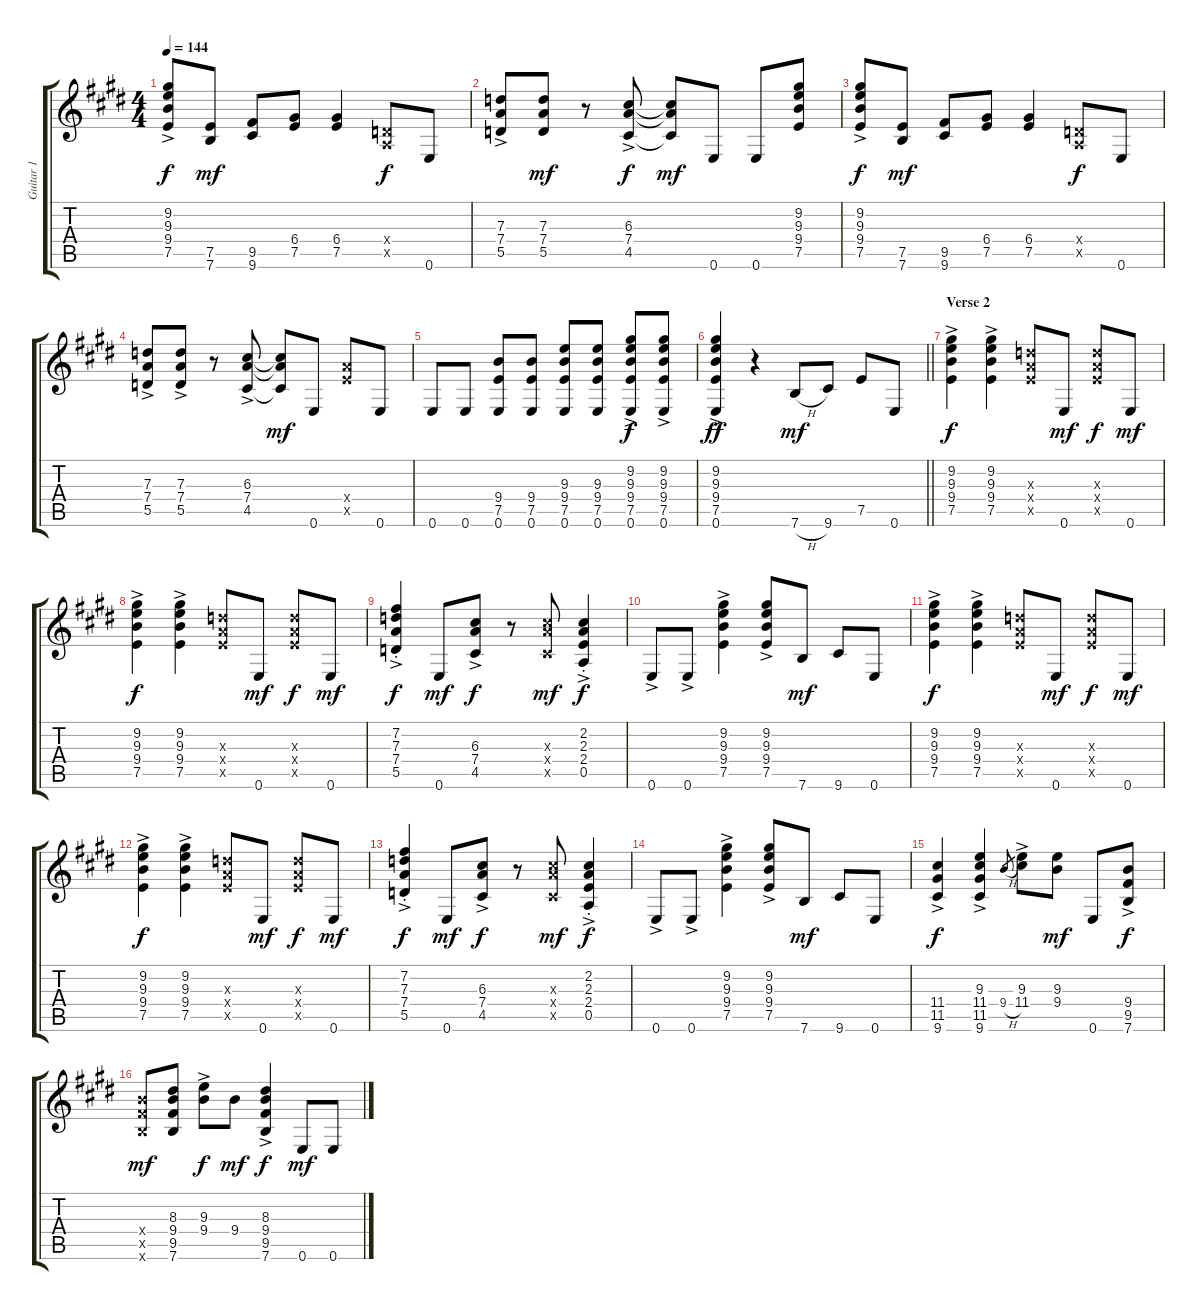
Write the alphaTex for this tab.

\track ("Guitar 1" "Guitar 1") {instrument overdrivenguitar}
\staff {score tabs}
\tuning (E4 B3 G3 D3 A2 E2) {hide}
\ts (4 4)
\tempo 144
\clef g2
\ks c#minor
(9.2{ac} 9.3{ac} 9.4{ac} 7.5{ac}).8{dy f} (7.5 7.6).8{dy mf} (9.5 9.6).8 (6.4 7.5).8 (6.4 7.5).4 (0.4{x} 0.5{x}).8{dy f} 0.6.8 |
\ks e
(7.3{ac} 7.4{ac} 5.5{ac}).8 (7.3 7.4 5.5).8{dy mf} r.8 (6.3{ac} 7.4{ac} 4.5{ac}).8{dy f} (6.3{t} 7.4{t} 4.5{t}).8{dy mf} 0.6.8 0.6.8 (9.2 9.3 9.4 7.5).8 |
\ks c#minor
(9.2{ac} 9.3{ac} 9.4{ac} 7.5{ac}).8{dy f} (7.5 7.6).8{dy mf} (9.5 9.6).8 (6.4 7.5).8 (6.4 7.5).4 (0.4{x} 0.5{x}).8{dy f} 0.6.8 |
\ks e
(7.3{ac} 7.4{ac} 5.5{ac}).8 (7.3{ac} 7.4{ac} 5.5{ac}).8 r.8 (6.3{ac} 7.4{ac} 4.5{ac}).8 (6.3{t} 7.4{t} 4.5{t}).8{dy mf} 0.6.8 (7.4{x} 7.5{x}).8 0.6.8 |
\ks c#minor
0.6.8 0.6.8 (9.4 7.5 0.6).8 (9.4 7.5 0.6).8 (9.3 9.4 7.5 0.6).8 (9.3 9.4 7.5 0.6).8 (9.2{ac} 9.3{ac} 9.4{ac} 7.5{ac} 0.6{ac}).8{dy f} (9.2{ac} 9.3{ac} 9.4{ac} 7.5{ac} 0.6{ac}).8 |
\barLineRight lightlight
(9.2{ac} 9.3{ac} 9.4{ac} 7.5{ac} 0.6{ac}).4{dy ff} r.4 7.6{h}.8{dy mf} 9.6.8 7.5.8 0.6.8 |
\section ("" "Verse 2")
\ks e
(9.2{ac} 9.3{ac} 9.4{ac} 7.5{ac}).4{dy f} (9.2{ac} 9.3{ac} 9.4{ac} 7.5{ac}).4 (7.3{x} 7.4{x} 7.5{x}).8 0.6.8{dy mf} (7.3{x} 7.4{x} 7.5{x}).8{dy f} 0.6.8{dy mf} |
\ks c#minor
(9.2{ac} 9.3{ac} 9.4{ac} 7.5{ac}).4{dy f} (9.2{ac} 9.3{ac} 9.4{ac} 7.5{ac}).4 (7.3{x} 7.4{x} 7.5{x}).8 0.6.8{dy mf} (7.3{x} 7.4{x} 7.5{x}).8{dy f} 0.6.8{dy mf} |
(7.2{ac st} 7.3{ac st} 7.4{ac st} 5.5{ac st}).4{dy f} 0.6.8{dy mf} (6.3{ac} 7.4{ac} 4.5{ac}).8{dy f} r.8 (6.3{x} 7.4{x} 4.5{x}).8{dy mf} (2.2{ac st} 2.3{ac st} 2.4{ac st} 0.5{ac st}).4{dy f} |
0.6{ac}.8 0.6{ac}.8 (9.2{ac} 9.3{ac} 9.4{ac} 7.5{ac}).4 (9.2{ac} 9.3{ac} 9.4{ac} 7.5{ac}).8 7.6.8{dy mf} 9.6.8 0.6.8 |
\ks e
(9.2{ac} 9.3{ac} 9.4{ac} 7.5{ac}).4{dy f} (9.2{ac} 9.3{ac} 9.4{ac} 7.5{ac}).4 (7.3{x} 7.4{x} 7.5{x}).8 0.6.8{dy mf} (7.3{x} 7.4{x} 7.5{x}).8{dy f} 0.6.8{dy mf} |
\ks c#minor
(9.2{ac} 9.3{ac} 9.4{ac} 7.5{ac}).4{dy f} (9.2{ac} 9.3{ac} 9.4{ac} 7.5{ac}).4 (7.3{x} 7.4{x} 7.5{x}).8 0.6.8{dy mf} (7.3{x} 7.4{x} 7.5{x}).8{dy f} 0.6.8{dy mf} |
(7.2{ac st} 7.3{ac st} 7.4{ac st} 5.5{ac st}).4{dy f} 0.6.8{dy mf} (6.3{ac} 7.4{ac} 4.5{ac}).8{dy f} r.8 (6.3{x} 7.4{x} 4.5{x}).8{dy mf} (2.2{ac st} 2.3{ac st} 2.4{ac st} 0.5{ac st}).4{dy f} |
0.6{ac}.8 0.6{ac}.8 (9.2{ac} 9.3{ac} 9.4{ac} 7.5{ac}).4 (9.2{ac} 9.3{ac} 9.4{ac} 7.5{ac}).8 7.6.8{dy mf} 9.6.8 0.6.8 |
\ks e
(11.4{ac} 11.5{ac} 9.6{ac}).4{dy f} (9.3{ac} 11.4{ac} 11.5{ac} 9.6{ac}).4 9.4{h}.8{gr} (9.3{ac} 11.4{ac}).8 (9.3 9.4).8{dy mf} 0.6.8 (9.4{ac} 9.5{ac} 7.6{ac}).8{dy f} |
\ks c#minor
(9.4{x} 9.5{x} 7.6{x}).8{dy mf} (8.3 9.4 9.5 7.6).8 (9.3{ac} 9.4{ac}).8{dy f} 9.4.8{dy mf} (8.3{ac} 9.4{ac} 9.5{ac} 7.6{ac}).4{dy f} 0.6.8{dy mf} 0.6.8
